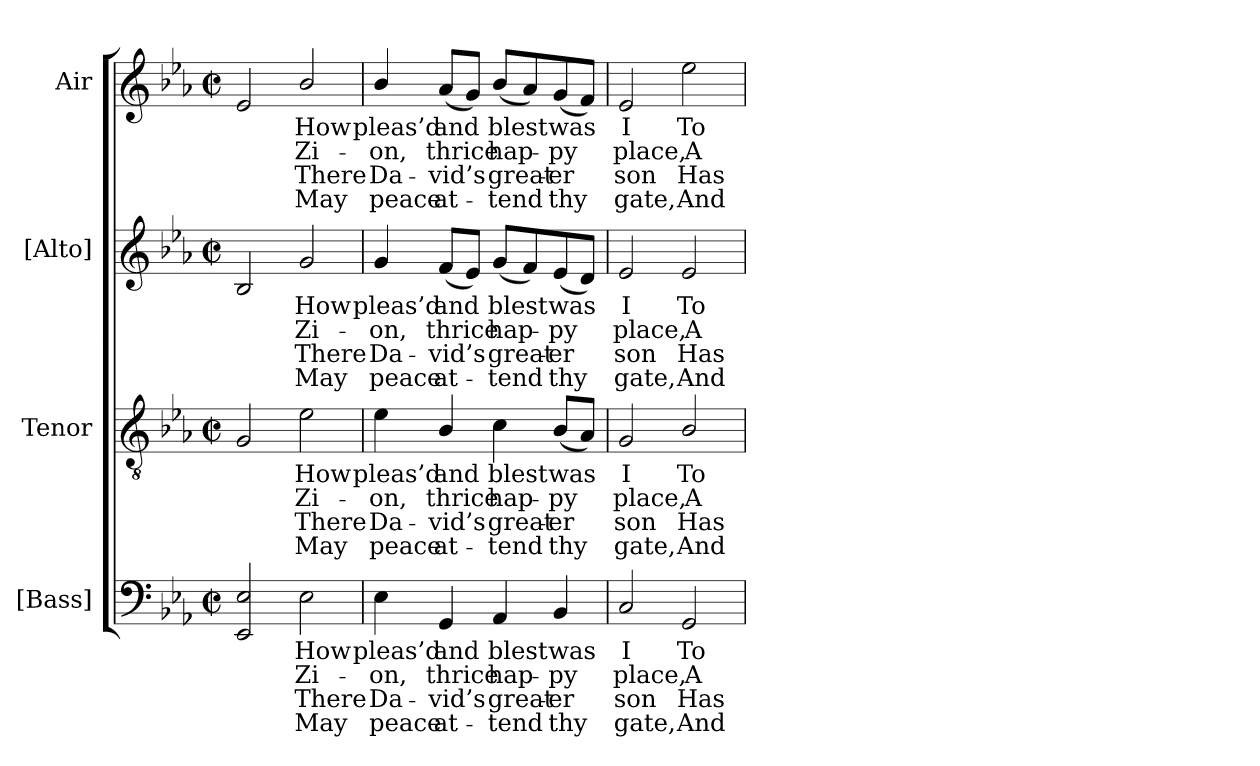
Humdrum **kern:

**kern	**text	**text	**text	**text	**kern	**text	**text	**text	**text	**kern	**text	**text	**text	**text	**kern	**text	**text	**text	**text
*part4	*part4	*part4	*part4	*part4	*part3	*part3	*part3	*part3	*part3	*part2	*part2	*part2	*part2	*part2	*part1	*part1	*part1	*part1	*part1
*staff4	*staff4	*staff4	*staff4	*staff4	*staff3	*staff3	*staff3	*staff3	*staff3	*staff2	*staff2	*staff2	*staff2	*staff2	*staff1	*staff1	*staff1	*staff1	*staff1
*I"[Bass]	*	*	*	*	*I"Tenor	*	*	*	*	*I"[Alto]	*	*	*	*	*I"Air	*	*	*	*
*I'B.	*	*	*	*	*I'T.	*	*	*	*	*I'A.	*	*	*	*	*	*	*	*	*
!!LO:PB:g=z
*clefF4	*	*	*	*	*clefGv2	*	*	*	*	*clefG2	*	*	*	*	*clefG2	*	*	*	*
*	*	*	*	*	*ITrd7c12	*	*	*	*	*	*	*	*	*	*	*	*	*	*
*k[b-e-a-]	*	*	*	*	*k[b-e-a-]	*	*	*	*	*k[b-e-a-]	*	*	*	*	*k[b-e-a-]	*	*	*	*
*E-:	*	*	*	*	*E-:	*	*	*	*	*E-:	*	*	*	*	*E-:	*	*	*	*
*M2/2	*	*	*	*	*M2/2	*	*	*	*	*M2/2	*	*	*	*	*M2/2	*	*	*	*
*met(c|)	*	*	*	*	*met(c|)	*	*	*	*	*met(c|)	*	*	*	*	*met(c|)	*	*	*	*
*MM96	*	*	*	*	*MM96	*	*	*	*	*MM96	*	*	*	*	*MM96	*	*	*	*
=1	=1	=1	=1	=1	=1	=1	=1	=1	=1	=1	=1	=1	=1	=1	=1	=1	=1	=1	=1
2EE-i/ 2E-i	.	.	.	.	2GGi/	.	.	.	.	2B-i/	.	.	.	.	2e-i/	.	.	.	.
!	!LO:LY:b:color=#000000	!LO:LY:b:color=#000000	!LO:LY:b:color=#000000	!LO:LY:b:color=#000000	!	!	!	!	!	!	!	!	!	!	!	!	!	!	!
!	!	!	!	!	!	!LO:LY:b:color=#000000	!LO:LY:b:color=#000000	!LO:LY:b:color=#000000	!LO:LY:b:color=#000000	!	!	!	!	!	!	!	!	!	!
!	!	!	!	!	!	!	!	!	!	!	!LO:LY:b:color=#000000	!LO:LY:b:color=#000000	!LO:LY:b:color=#000000	!LO:LY:b:color=#000000	!	!	!	!	!
!	!	!	!	!	!	!	!	!	!	!	!	!	!	!	!	!LO:LY:b:color=#000000	!LO:LY:b:color=#000000	!LO:LY:b:color=#000000	!LO:LY:b:color=#000000
2E-i\	How	Zi-	There	May	2E-i\	How	Zi-	There	May	2gi/	How	Zi-	There	May	2b-i/	How	Zi-	There	May
=2	=2	=2	=2	=2	=2	=2	=2	=2	=2	=2	=2	=2	=2	=2	=2	=2	=2	=2	=2
!	!LO:LY:b:color=#000000	!LO:LY:b:color=#000000	!LO:LY:b:color=#000000	!LO:LY:b:color=#000000	!	!	!	!	!	!	!	!	!	!	!	!	!	!	!
!	!	!	!	!	!	!LO:LY:b:color=#000000	!LO:LY:b:color=#000000	!LO:LY:b:color=#000000	!LO:LY:b:color=#000000	!	!	!	!	!	!	!	!	!	!
!	!	!	!	!	!	!	!	!	!	!	!LO:LY:b:color=#000000	!LO:LY:b:color=#000000	!LO:LY:b:color=#000000	!LO:LY:b:color=#000000	!	!	!	!	!
!	!	!	!	!	!	!	!	!	!	!	!	!	!	!	!	!LO:LY:b:color=#000000	!LO:LY:b:color=#000000	!LO:LY:b:color=#000000	!LO:LY:b:color=#000000
4E-i\	pleas’d	-on,	Da-	-peace	4E-i\	pleas’d	-on,	Da-	-peace	4gi/	pleas’d	-on,	Da-	-peace	4b-i/	pleas’d	-on,	Da-	-peace
!	!LO:LY:b:color=#000000	!LO:LY:b:color=#000000	!LO:LY:b:color=#000000	!LO:LY:b:color=#000000	!	!	!	!	!	!	!	!	!	!	!	!	!	!	!
!	!	!	!	!	!	!LO:LY:b:color=#000000	!LO:LY:b:color=#000000	!LO:LY:b:color=#000000	!LO:LY:b:color=#000000	!	!	!	!	!	!	!	!	!	!
!	!	!	!	!	!	!	!	!	!	!	!LO:LY:b:color=#000000	!LO:LY:b:color=#000000	!LO:LY:b:color=#000000	!LO:LY:b:color=#000000	!	!	!	!	!
!	!	!	!	!	!	!	!	!	!	!	!	!	!	!	!	!LO:LY:b:color=#000000	!LO:LY:b:color=#000000	!LO:LY:b:color=#000000	!LO:LY:b:color=#000000
4GGi/	and	thrice	vid’s	at-	4BB-i/	and	thrice	vid’s	at-	(8fi/L	and	thrice	vid’s	at-	(8a-i/L	and	thrice	vid’s	at-
.	.	.	.	.	.	.	.	.	.	8e-i/J)	.	.	.	.	8gi/J)	.	.	.	.
!	!LO:LY:b:color=#000000	!LO:LY:b:color=#000000	!LO:LY:b:color=#000000	!LO:LY:b:color=#000000	!	!	!	!	!	!	!	!	!	!	!	!	!	!	!
!	!	!	!	!	!	!LO:LY:b:color=#000000	!LO:LY:b:color=#000000	!LO:LY:b:color=#000000	!LO:LY:b:color=#000000	!	!	!	!	!	!	!	!	!	!
!	!	!	!	!	!	!	!	!	!	!	!LO:LY:b:color=#000000	!LO:LY:b:color=#000000	!LO:LY:b:color=#000000	!LO:LY:b:color=#000000	!	!	!	!	!
!	!	!	!	!	!	!	!	!	!	!	!	!	!	!	!	!LO:LY:b:color=#000000	!LO:LY:b:color=#000000	!LO:LY:b:color=#000000	!LO:LY:b:color=#000000
4AA-i/	blest	hap-	-great-	-tend	4Ci\	blest	hap-	-great-	-tend	(8gi/L	blest	hap-	-great-	-tend	(8b-i/L	blest	hap-	-great-	-tend
.	.	.	.	.	.	.	.	.	.	8fi/)	.	.	.	.	8a-i/)	.	.	.	.
!	!LO:LY:b:color=#000000	!LO:LY:b:color=#000000	!LO:LY:b:color=#000000	!LO:LY:b:color=#000000	!	!	!	!	!	!	!	!	!	!	!	!	!	!	!
!	!	!	!	!	!	!LO:LY:b:color=#000000	!LO:LY:b:color=#000000	!LO:LY:b:color=#000000	!LO:LY:b:color=#000000	!	!	!	!	!	!	!	!	!	!
!	!	!	!	!	!	!	!	!	!	!	!LO:LY:b:color=#000000	!LO:LY:b:color=#000000	!LO:LY:b:color=#000000	!LO:LY:b:color=#000000	!	!	!	!	!
!	!	!	!	!	!	!	!	!	!	!	!	!	!	!	!	!LO:LY:b:color=#000000	!LO:LY:b:color=#000000	!LO:LY:b:color=#000000	!LO:LY:b:color=#000000
4BB-i/	was	-py	er	thy	(8BB-i/L	was	-py	er	thy	(8e-i/	was	-py	er	thy	(8gi/	was	-py	er	thy
.	.	.	.	.	8AA-i/J)	.	.	.	.	8di/J)	.	.	.	.	8fi/J)	.	.	.	.
=3	=3	=3	=3	=3	=3	=3	=3	=3	=3	=3	=3	=3	=3	=3	=3	=3	=3	=3	=3
!	!LO:LY:b:color=#000000	!LO:LY:b:color=#000000	!LO:LY:b:color=#000000	!LO:LY:b:color=#000000	!	!	!	!	!	!	!	!	!	!	!	!	!	!	!
!	!	!	!	!	!	!LO:LY:b:color=#000000	!LO:LY:b:color=#000000	!LO:LY:b:color=#000000	!LO:LY:b:color=#000000	!	!	!	!	!	!	!	!	!	!
!	!	!	!	!	!	!	!	!	!	!	!LO:LY:b:color=#000000	!LO:LY:b:color=#000000	!LO:LY:b:color=#000000	!LO:LY:b:color=#000000	!	!	!	!	!
!	!	!	!	!	!	!	!	!	!	!	!	!	!	!	!	!LO:LY:b:color=#000000	!LO:LY:b:color=#000000	!LO:LY:b:color=#000000	!LO:LY:b:color=#000000
2Ci/	I	place,	son	gate,	2GGi/	I	place,	son	gate,	2e-i/	I	place,	son	gate,	2e-i/	I	place,	son	gate,
!	!LO:LY:b:color=#000000	!LO:LY:b:color=#000000	!LO:LY:b:color=#000000	!LO:LY:b:color=#000000	!	!	!	!	!	!	!	!	!	!	!	!	!	!	!
!	!	!	!	!	!	!LO:LY:b:color=#000000	!LO:LY:b:color=#000000	!LO:LY:b:color=#000000	!LO:LY:b:color=#000000	!	!	!	!	!	!	!	!	!	!
!	!	!	!	!	!	!	!	!	!	!	!LO:LY:b:color=#000000	!LO:LY:b:color=#000000	!LO:LY:b:color=#000000	!LO:LY:b:color=#000000	!	!	!	!	!
!	!	!	!	!	!	!	!	!	!	!	!	!	!	!	!	!LO:LY:b:color=#000000	!LO:LY:b:color=#000000	!LO:LY:b:color=#000000	!LO:LY:b:color=#000000
2GGi/	To	A-	Has	And	2BB-i/	To	A-	Has	And	2e-i/	To	A-	Has	And	2ee-i\	To	A-	Has	And
=	=	=	=	=	=	=	=	=	=	=	=	=	=	=	=	=	=	=	=
*-	*-	*-	*-	*-	*-	*-	*-	*-	*-	*-	*-	*-	*-	*-	*-	*-	*-	*-	*-
